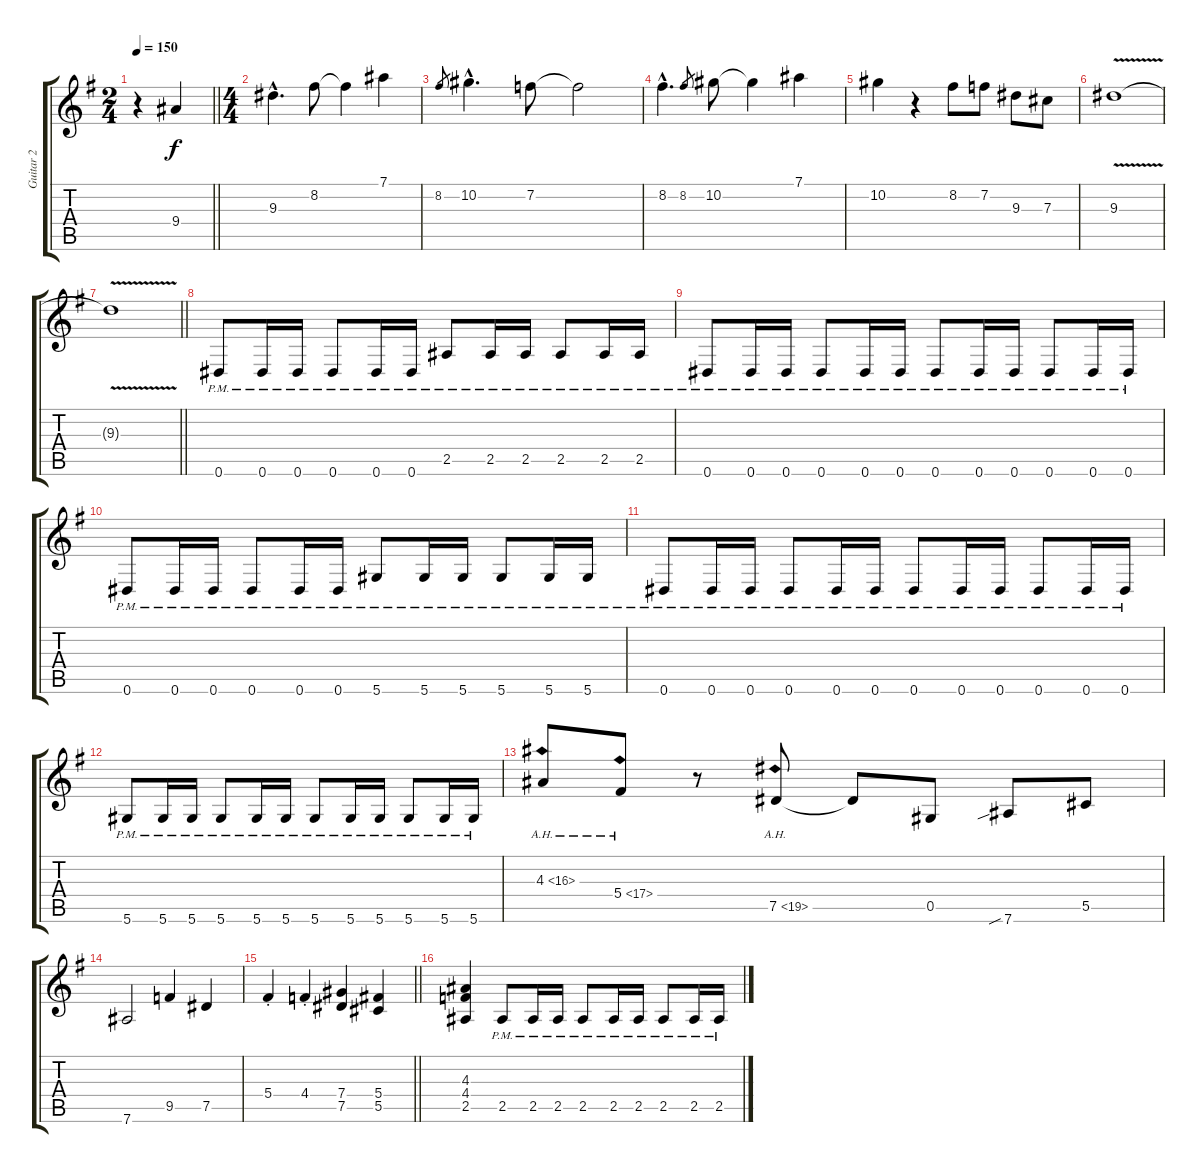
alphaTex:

\track ("Guitar 2" "Guitar 2") {instrument distortionguitar}
\staff {score tabs}
\tuning (Eb4 Bb3 Gb3 Db3 Ab2 Eb2) {hide}
\ts (2 4)
\tempo 150
\clef g2
\barLineRight lightlight
\ks g
r.4{dy f instrument distortionguitar} 9.4.4 |
\ts (4 4)
9.3{hac}.4{d} 8.2.8 8.2{t}.4 7.1.4 |
8.2.8{gr} 10.2{hac}.4{d} 7.2.8 7.2{t}.2 |
8.2{hac}.4{d} 8.2.8{gr} 10.2.8 10.2{t}.4 7.1.4 |
10.2.4 r.4 8.2.8 7.2.8 9.3.8 7.3.8 |
9.3{v}.1 |
\barLineRight lightlight
9.3{t}.1 |
0.6{pm}.8 0.6{pm}.16 0.6{pm}.16 0.6{pm}.8 0.6{pm}.16 0.6{pm}.16 2.5{pm}.8 2.5{pm}.16 2.5{pm}.16 2.5{pm}.8 2.5{pm}.16 2.5{pm}.16 |
0.6{pm}.8 0.6{pm}.16 0.6{pm}.16 0.6{pm}.8 0.6{pm}.16 0.6{pm}.16 0.6{pm}.8 0.6{pm}.16 0.6{pm}.16 0.6{pm}.8 0.6{pm}.16 0.6{pm}.16 |
0.6{pm}.8 0.6{pm}.16 0.6{pm}.16 0.6{pm}.8 0.6{pm}.16 0.6{pm}.16 5.6{pm}.8 5.6{pm}.16 5.6{pm}.16 5.6{pm}.8 5.6{pm}.16 5.6{pm}.16 |
0.6{pm}.8 0.6{pm}.16 0.6{pm}.16 0.6{pm}.8 0.6{pm}.16 0.6{pm}.16 0.6{pm}.8 0.6{pm}.16 0.6{pm}.16 0.6{pm}.8 0.6{pm}.16 0.6{pm}.16 |
5.6{pm}.8 5.6{pm}.16 5.6{pm}.16 5.6{pm}.8 5.6{pm}.16 5.6{pm}.16 5.6{pm}.8 5.6{pm}.16 5.6{pm}.16 5.6{pm}.8 5.6{pm}.16 5.6{pm}.16 |
4.3{ah 12}.8 5.4{ah 12}.8 r.8 7.5{ah 12}.8 7.5{t}.8 0.5.8 7.6{sib}.8 5.5.8 |
7.6.2 9.5.4 7.5.4 |
\barLineRight lightlight
5.4{st}.4 4.4{st}.4 (7.4 7.5).4 (5.4 5.5).4 |
(4.3 4.4 2.5).4 2.5{pm}.8 2.5{pm}.16 2.5{pm}.16 2.5{pm}.8 2.5{pm}.16 2.5{pm}.16 2.5{pm}.8 2.5{pm}.16 2.5{pm}.16
